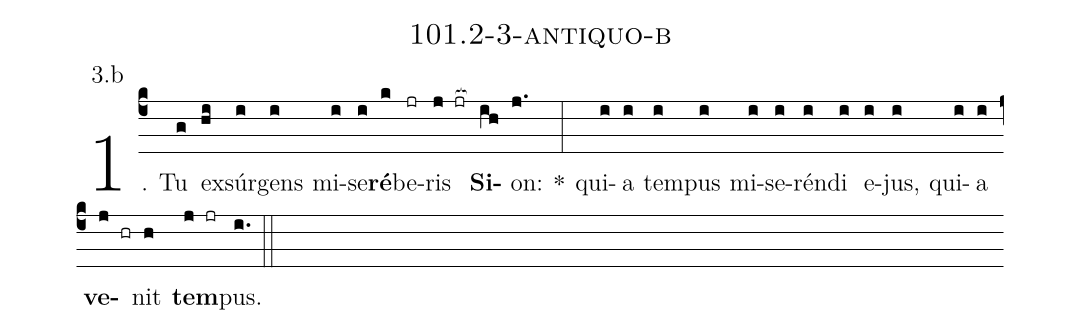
name: 101.2-3-antiquo-b;
annotation: 3.b;
%%
(c4)1. Tu(g) ex(hi)súr(i)gens(i) mi(i)se(i)<b>ré</b>(k)be(jr)ris(j jr[ocb:1{]) <b>Si</b>(ih[ocb:0}])on:(j.) *(:) qui(i)a(i) tem(i)pus(i) mi(i)se(i)rén(i)di(i) e(i)jus,(i) qui(i)a(i) <b>ve</b>(j hr)nit(h) <b>tem</b>(j jr)pus.(i.) (::)


%E(i) u(i) o(j) u(h) a(j) e.(i.) (::)
